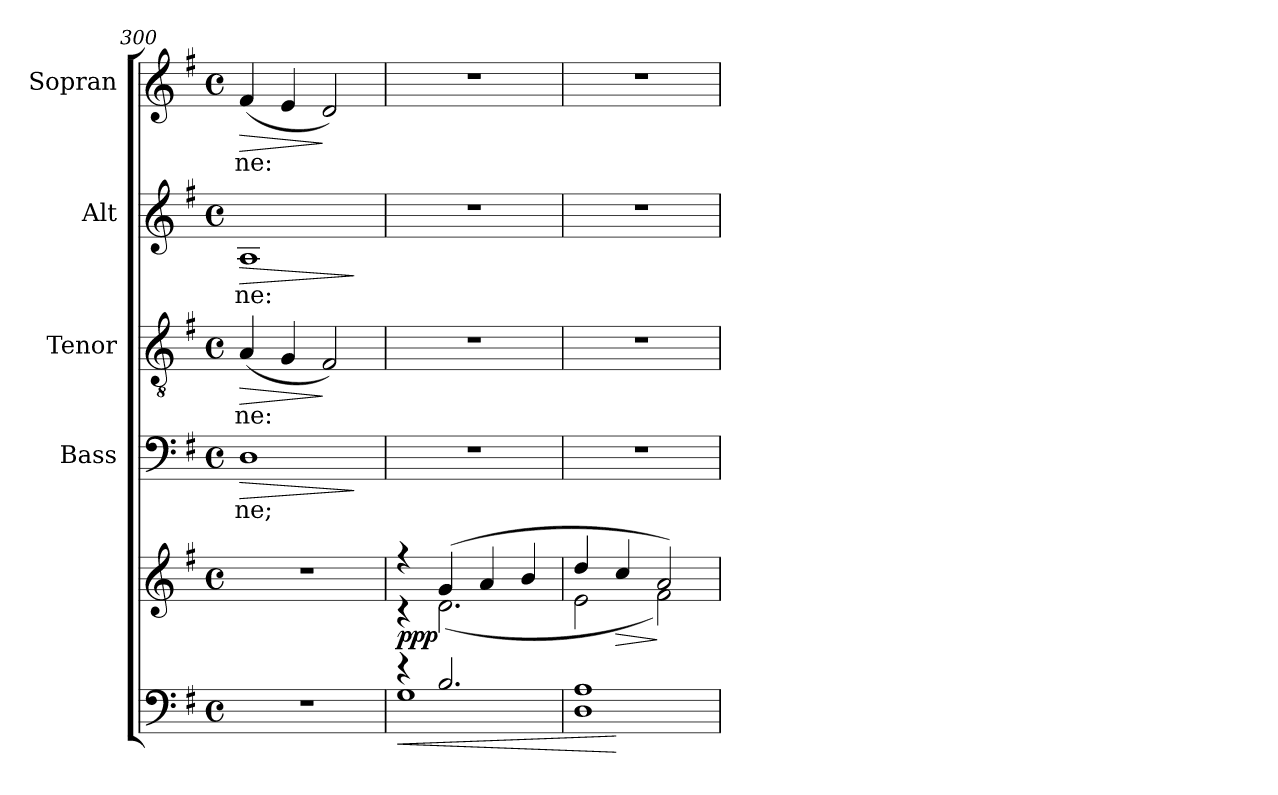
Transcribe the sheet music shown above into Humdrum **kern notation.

**kern	**kern	**dynam	**kern	**text	**dynam	**kern	**text	**dynam	**kern	**text	**dynam	**kern	**text	**dynam
*part5	*part5	*part5	*part4	*part4	*part4	*part3	*part3	*part3	*part2	*part2	*part2	*part1	*part1	*part1
*staff6	*staff5	*staff5/6	*staff4	*staff4	*staff4	*staff3	*staff3	*staff3	*staff2	*staff2	*staff2	*staff1	*staff1	*staff1
*	*	*	*I"Bass	*	*	*I"Tenor	*	*	*I"Alt	*	*	*I"Sopran	*	*
*	*	*	*I'B.	*	*	*I'T.	*	*	*I'A.	*	*	*I'S.	*	*
*clefF4	*clefG2	*	*clefF4	*	*	*clefGv2	*	*	*clefG2	*	*	*clefG2	*	*
*k[f#]	*k[f#]	*	*k[f#]	*	*	*k[f#]	*	*	*k[f#]	*	*	*k[f#]	*	*
*G:	*G:	*	*G:	*	*	*G:	*	*	*G:	*	*	*G:	*	*
*M4/4	*M4/4	*	*M4/4	*	*	*M4/4	*	*	*M4/4	*	*	*M4/4	*	*
*met(c)	*met(c)	*	*met(c)	*	*	*met(c)	*	*	*met(c)	*	*	*met(c)	*	*
=300	=300	=300	=300	=300	=300	=300	=300	=300	=300	=300	=300	=300	=300	=300
!	!	!	!	!LO:LY:b	!LO:HP:b	!	!LO:LY:b	!LO:HP:b	!	!LO:LY:b	!LO:HP:b	!	!LO:LY:b	!LO:HP:b
1r	1r	.	1D	-ne;	>	(<4A/	-ne:	>	1A	-ne:	>	(<4f#/	-ne:	>
.	.	.	.	.	.	4G/	.	.	.	.	.	4e/	.	.
.	.	.	.	.	.	2F#/)	.	]	.	.	.	2d/)	.	]
.	.	.	.	.	]	.	.	.	.	.	]	.	.	.
=301	=301	=301	=301	=301	=301	=301	=301	=301	=301	=301	=301	=301	=301	=301
*^	*	*	*	*	*	*	*	*	*	*	*	*	*	*
!	!	!	!LO:HP:b=2	!	!	!	!	!	!	!	!	!	!	!	!
*	*	*^	*	*	*	*	*	*	*	*	*	*	*	*	*
!	!	!	!	!LO:DY:n=1:b	!	!	!	!	!	!	!	!	!	!	!	!
4re	1G	4r	4r	< ppp	1r	.	.	1r	.	.	1r	.	.	1r	.	.
2.B/	.	(4g/	(<2.d\	.	.	.	.	.	.	.	.	.	.	.	.	.
.	.	4a/	.	.	.	.	.	.	.	.	.	.	.	.	.	.
.	.	4b/	.	.	.	.	.	.	.	.	.	.	.	.	.	.
!!LO:LB:g=z
=302	=302	=302	=302	=302	=302	=302	=302	=302	=302	=302	=302	=302	=302	=302	=302	=302
1A	1D	4dd/	2e\	.	1r	.	.	1r	.	.	1r	.	.	1r	.	.
!	!	!	!	!LO:HP:n=1:b	!	!	!	!	!	!	!	!	!	!	!	!
.	.	4cc/	.	[ >	.	.	.	.	.	.	.	.	.	.	.	.
.	.	2a/)	2f#\)	]	.	.	.	.	.	.	.	.	.	.	.	.
*v	*v	*	*	*	*	*	*	*	*	*	*	*	*	*	*	*
*	*v	*v	*	*	*	*	*	*	*	*	*	*	*	*	*
=	=	=	=	=	=	=	=	=	=	=	=	=	=	=
*-	*-	*-	*-	*-	*-	*-	*-	*-	*-	*-	*-	*-	*-	*-
